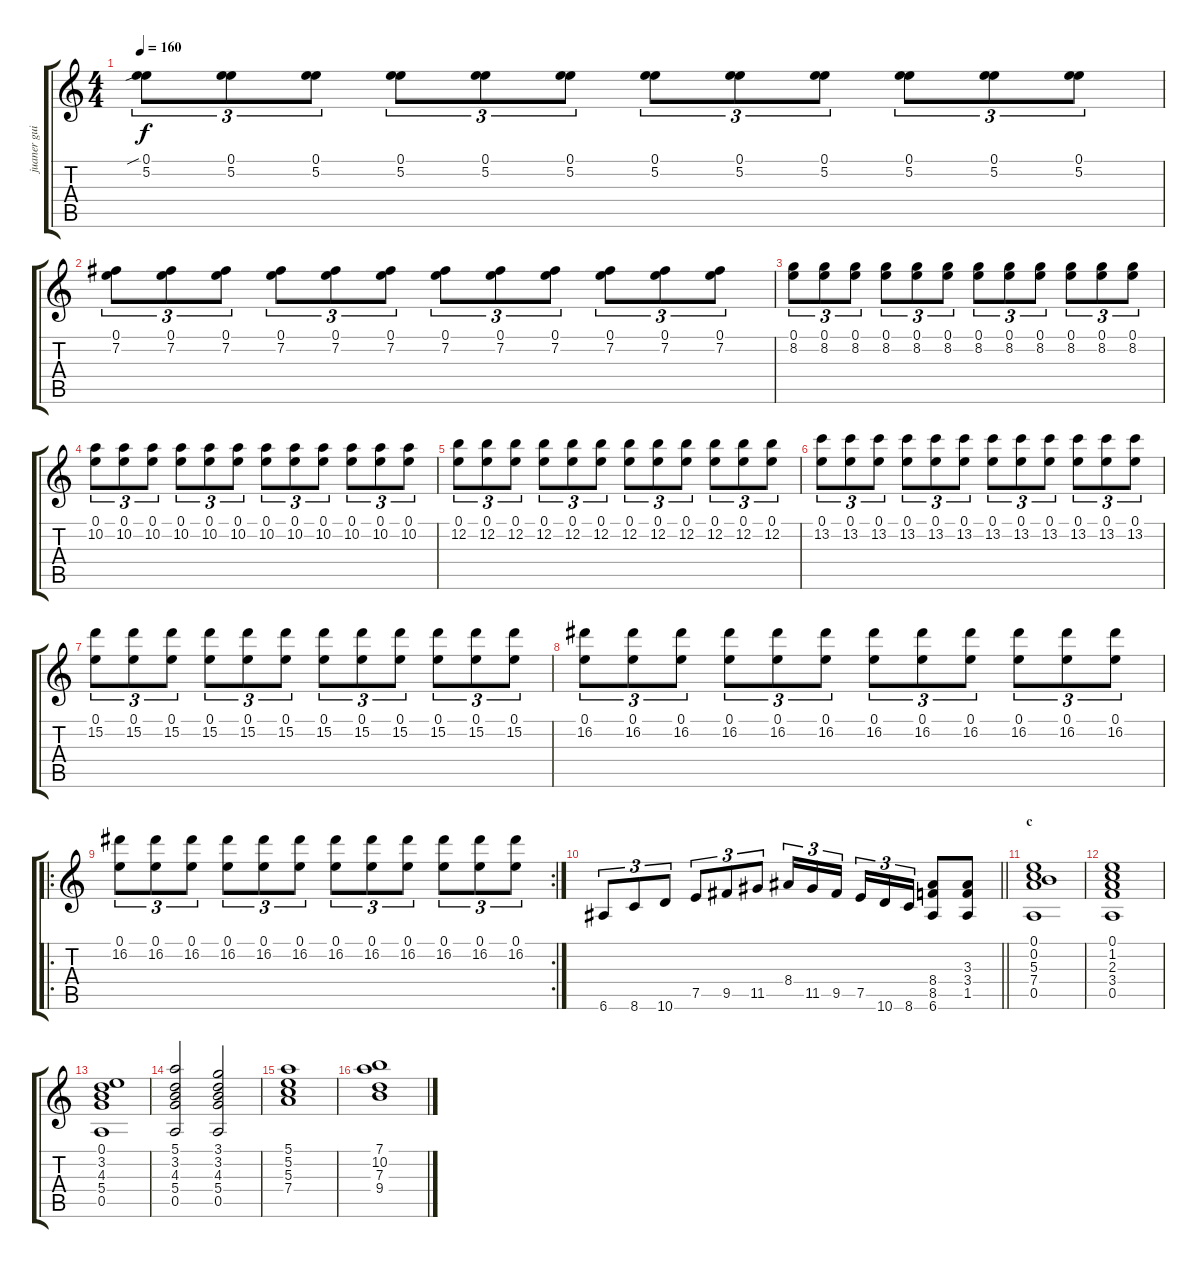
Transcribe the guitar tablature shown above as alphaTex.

\track ("juaner guitar 1" "juaner gui") {instrument distortionguitar}
\staff {score tabs}
\tuning (E4 B3 G3 D3 A2 E2) {hide}
\ts (4 4)
\tempo 160
\clef g2
\ks c
(0.1{sib} 5.2).8{tu (3 2) dy f} (0.1 5.2).8{tu (3 2)} (0.1 5.2).8{tu (3 2)} (0.1 5.2).8{tu (3 2)} (0.1 5.2).8{tu (3 2)} (0.1 5.2).8{tu (3 2)} (0.1 5.2).8{tu (3 2)} (0.1 5.2).8{tu (3 2)} (0.1 5.2).8{tu (3 2)} (0.1 5.2).8{tu (3 2)} (0.1 5.2).8{tu (3 2)} (0.1 5.2).8{tu (3 2)} |
(0.1 7.2).8{tu (3 2)} (0.1 7.2).8{tu (3 2)} (0.1 7.2).8{tu (3 2)} (0.1 7.2).8{tu (3 2)} (0.1 7.2).8{tu (3 2)} (0.1 7.2).8{tu (3 2)} (0.1 7.2).8{tu (3 2)} (0.1 7.2).8{tu (3 2)} (0.1 7.2).8{tu (3 2)} (0.1 7.2).8{tu (3 2)} (0.1 7.2).8{tu (3 2)} (0.1 7.2).8{tu (3 2)} |
(0.1 8.2).8{tu (3 2)} (0.1 8.2).8{tu (3 2)} (0.1 8.2).8{tu (3 2)} (0.1 8.2).8{tu (3 2)} (0.1 8.2).8{tu (3 2)} (0.1 8.2).8{tu (3 2)} (0.1 8.2).8{tu (3 2)} (0.1 8.2).8{tu (3 2)} (0.1 8.2).8{tu (3 2)} (0.1 8.2).8{tu (3 2)} (0.1 8.2).8{tu (3 2)} (0.1 8.2).8{tu (3 2)} |
(0.1 10.2).8{tu (3 2)} (0.1 10.2).8{tu (3 2)} (0.1 10.2).8{tu (3 2)} (0.1 10.2).8{tu (3 2)} (0.1 10.2).8{tu (3 2)} (0.1 10.2).8{tu (3 2)} (0.1 10.2).8{tu (3 2)} (0.1 10.2).8{tu (3 2)} (0.1 10.2).8{tu (3 2)} (0.1 10.2).8{tu (3 2)} (0.1 10.2).8{tu (3 2)} (0.1 10.2).8{tu (3 2)} |
(0.1 12.2).8{tu (3 2)} (0.1 12.2).8{tu (3 2)} (0.1 12.2).8{tu (3 2)} (0.1 12.2).8{tu (3 2)} (0.1 12.2).8{tu (3 2)} (0.1 12.2).8{tu (3 2)} (0.1 12.2).8{tu (3 2)} (0.1 12.2).8{tu (3 2)} (0.1 12.2).8{tu (3 2)} (0.1 12.2).8{tu (3 2)} (0.1 12.2).8{tu (3 2)} (0.1 12.2).8{tu (3 2)} |
(0.1 13.2).8{tu (3 2)} (0.1 13.2).8{tu (3 2)} (0.1 13.2).8{tu (3 2)} (0.1 13.2).8{tu (3 2)} (0.1 13.2).8{tu (3 2)} (0.1 13.2).8{tu (3 2)} (0.1 13.2).8{tu (3 2)} (0.1 13.2).8{tu (3 2)} (0.1 13.2).8{tu (3 2)} (0.1 13.2).8{tu (3 2)} (0.1 13.2).8{tu (3 2)} (0.1 13.2).8{tu (3 2)} |
(0.1 15.2).8{tu (3 2)} (0.1 15.2).8{tu (3 2)} (0.1 15.2).8{tu (3 2)} (0.1 15.2).8{tu (3 2)} (0.1 15.2).8{tu (3 2)} (0.1 15.2).8{tu (3 2)} (0.1 15.2).8{tu (3 2)} (0.1 15.2).8{tu (3 2)} (0.1 15.2).8{tu (3 2)} (0.1 15.2).8{tu (3 2)} (0.1 15.2).8{tu (3 2)} (0.1 15.2).8{tu (3 2)} |
(0.1 16.2).8{tu (3 2)} (0.1 16.2).8{tu (3 2)} (0.1 16.2).8{tu (3 2)} (0.1 16.2).8{tu (3 2)} (0.1 16.2).8{tu (3 2)} (0.1 16.2).8{tu (3 2)} (0.1 16.2).8{tu (3 2)} (0.1 16.2).8{tu (3 2)} (0.1 16.2).8{tu (3 2)} (0.1 16.2).8{tu (3 2)} (0.1 16.2).8{tu (3 2)} (0.1 16.2).8{tu (3 2)} |
\ro
\rc 2
(0.1 16.2).8{tu (3 2)} (0.1 16.2).8{tu (3 2)} (0.1 16.2).8{tu (3 2)} (0.1 16.2).8{tu (3 2)} (0.1 16.2).8{tu (3 2)} (0.1 16.2).8{tu (3 2)} (0.1 16.2).8{tu (3 2)} (0.1 16.2).8{tu (3 2)} (0.1 16.2).8{tu (3 2)} (0.1 16.2).8{tu (3 2)} (0.1 16.2).8{tu (3 2)} (0.1 16.2).8{tu (3 2)} |
\barLineRight lightlight
6.6.8{tu (3 2)} 8.6.8{tu (3 2)} 10.6.8{tu (3 2)} 7.5.8{tu (3 2)} 9.5.8{tu (3 2)} 11.5.8{tu (3 2)} 8.4.16{tu (3 2)} 11.5.16{tu (3 2)} 9.5.16{tu (3 2) beam splitsecondary} 7.5.16{tu (3 2)} 10.6.16{tu (3 2)} 8.6.16{tu (3 2)} (8.4 8.5 6.6).8 (3.3 3.4 1.5).8 |
\section ("" "c")
(0.1 0.2 5.3 7.4 0.5).1{instrument distortionguitar} |
(0.1 1.2 2.3 3.4 0.5).1 |
(0.1 3.2 4.3 5.4 0.5).1 |
(5.1 3.2 4.3 5.4 0.5).2 (3.1 3.2 4.3 5.4 0.5).2 |
(5.1 5.2 5.3 7.4).1 |
(7.1 10.2 7.3 9.4).1
